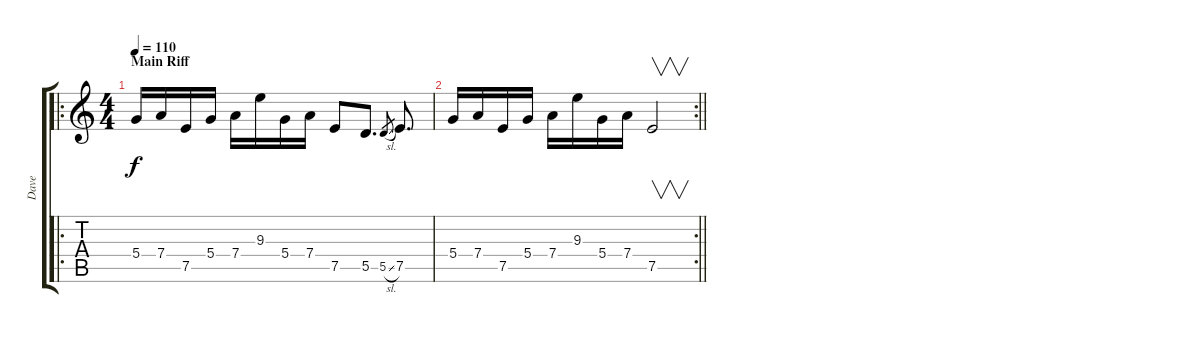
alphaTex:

\track ("Dave" "Dave") {instrument overdrivenguitar}
\staff {score tabs}
\tuning (E4 B3 G3 D3 A2 E2) {hide}
\ro
\ts (4 4)
\section ("" "Main Riff")
\tempo 110
\clef g2
\ks c
5.4.16{dy f} 7.4.16 7.5.16 5.4.16 7.4.16 9.3.16 5.4.16 7.4.16 7.5.8 5.5.8{d} 5.5{sl}.8{gr} 7.5.8{d} |
\rc 2
\barLineRight lightlight
5.4.16 7.4.16 7.5.16 5.4.16 7.4.16 9.3.16 5.4.16 7.4.16 7.5.2{v}
